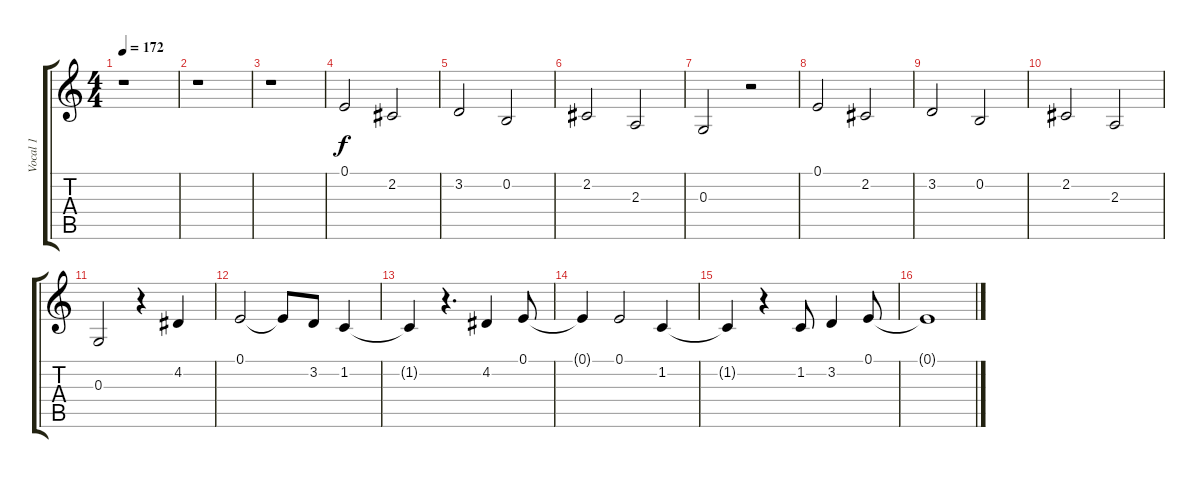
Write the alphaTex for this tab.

\track ("Vocal 1" "Vocal 1") {instrument lead2sawtooth}
\staff {score tabs}
\tuning (E4 B3 G3 D3 A2 E2) {hide}
\ts (4 4)
\tempo 172
\clef g2
\ks c
r.1{dy f} |
r.1 |
r.1 |
0.1.2 2.2.2 |
3.2.2 0.2.2 |
2.2.2 2.3.2 |
0.3.2 r.2 |
0.1.2 2.2.2 |
3.2.2 0.2.2 |
2.2.2 2.3.2 |
0.3.2 r.4 4.2.4 |
0.1.2 0.1{t}.8 3.2.8 1.2.4 |
1.2{t}.4 r.4{d} 4.2.4 0.1.8 |
0.1{t}.4 0.1.2 1.2.4 |
1.2{t}.4 r.4 1.2.8 3.2.4 0.1.8 |
0.1{t}.1
